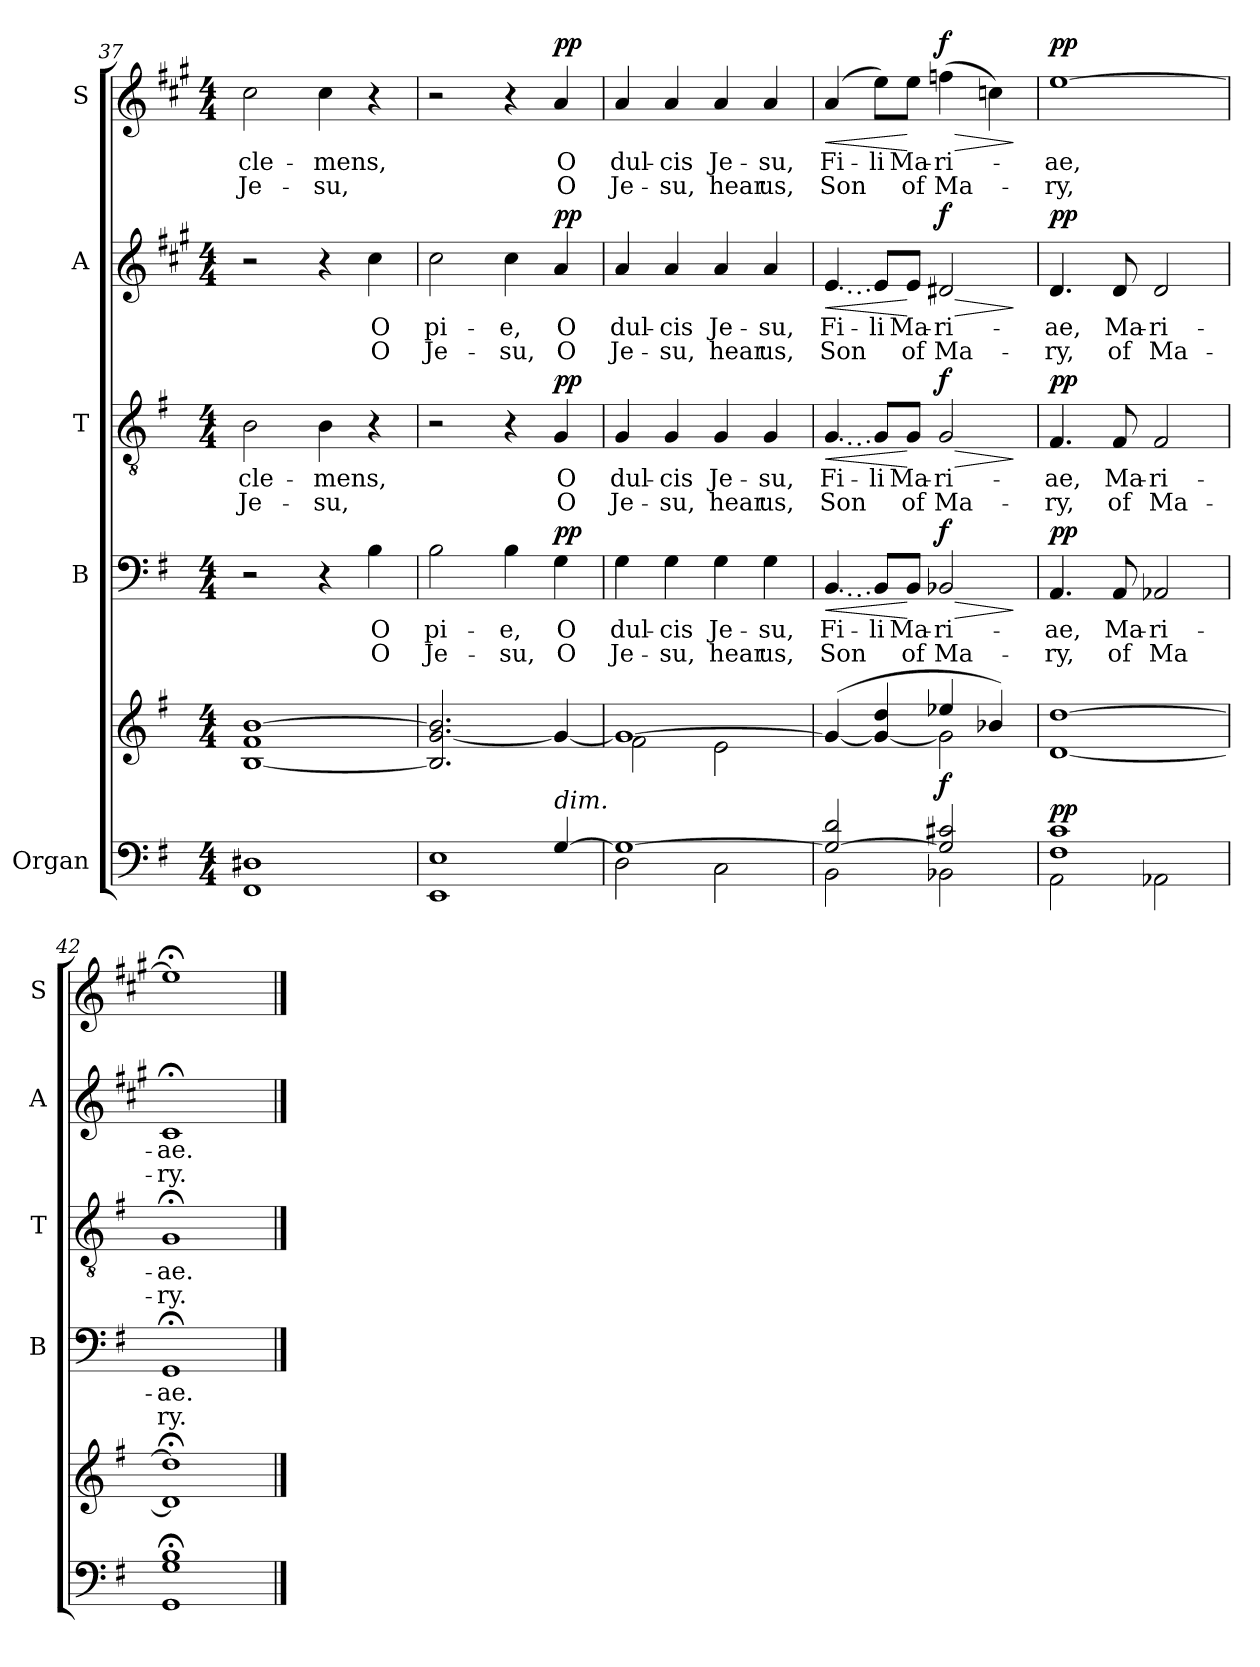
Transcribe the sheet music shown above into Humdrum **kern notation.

**kern	**kern	**dynam	**kern	**text	**text	**dynam	**kern	**text	**text	**dynam	**kern	**text	**text	**dynam	**kern	**text	**text	**dynam
*part5	*part5	*part5	*part4	*part4	*part4	*part4	*part3	*part3	*part3	*part3	*part2	*part2	*part2	*part2	*part1	*part1	*part1	*part1
*staff6	*staff5	*staff5/6	*staff4	*staff4	*staff4	*staff4	*staff3	*staff3	*staff3	*staff3	*staff2	*staff2	*staff2	*staff2	*staff1	*staff1	*staff1	*staff1
*I"Organ	*	*	*I"B	*	*	*	*I"T	*	*	*	*I"A	*	*	*	*I"S	*	*	*
*	*	*	*I'B	*	*	*	*I'T	*	*	*	*I'A	*	*	*	*I'S	*	*	*
*clefF4	*clefG2	*	*clefF4	*	*	*	*clefGv2	*	*	*	*clefG2	*	*	*	*clefG2	*	*	*
*	*	*	*	*	*	*	*	*	*	*	*ITrd1c2	*	*	*	*ITrd1c2	*	*	*
*k[f#]	*k[f#]	*	*k[f#]	*	*	*	*k[f#]	*	*	*	*k[f#]	*	*	*	*k[f#]	*	*	*
*M4/4	*M4/4	*	*M4/4	*	*	*	*M4/4	*	*	*	*M4/4	*	*	*	*M4/4	*	*	*
=37	=37	=37	=37	=37	=37	=37	=37	=37	=37	=37	=37	=37	=37	=37	=37	=37	=37	=37
1FF# 1D#X	[1B 1f# [1b	.	2r	.	.	.	2B\	cle-	Je-	.	2r	.	.	.	2b\	cle-	Je-	.
.	.	.	4r	.	.	.	4B\	mens,	su,	.	4r	.	.	.	4b\	mens,	su,	.
.	.	.	4B\	O	O	.	4r	.	.	.	4b\	O	O	.	4r	.	.	.
=38	=38	=38	=38	=38	=38	=38	=38	=38	=38	=38	=38	=38	=38	=38	=38	=38	=38	=38
*^	*	*	*	*	*	*	*	*	*	*	*	*	*	*	*	*	*	*
2.ryy	1EE 1E	2.B/] [2.g/ 2.b/]	.	2B\	pi-	Je-	.	2r	.	.	.	2b\	pi-	Je-	.	2r	.	.	.
.	.	.	.	4B\	e,	su,	.	4r	.	.	.	4b\	e,	su,	.	4r	.	.	.
!LO:TX:a:i:t=dim.	!	!	!	!	!	!	!	!	!	!	!	!	!	!	!	!	!	!	!
!	!	!	!	!	!	!	!LO:DY:a	!	!	!	!LO:DY:a	!	!	!	!LO:DY:a	!	!	!	!LO:DY:a
[4G/	.	4g/_	.	4G\	O	O	pp	4G/	O	O	pp	4g/	O	O	pp	4g/	O	O	pp
=39	=39	=39	=39	=39	=39	=39	=39	=39	=39	=39	=39	=39	=39	=39	=39	=39	=39	=39	=39
*	*	*^	*	*	*	*	*	*	*	*	*	*	*	*	*	*	*	*	*
1G_	2D\	1g_	2f#\	.	4G\	dul-	Je-	.	4G/	dul-	Je-	.	4g/	dul-	Je-	.	4g/	dul-	Je-	.
.	.	.	.	.	4G\	cis	su,	.	4G/	cis	su,	.	4g/	cis	su,	.	4g/	cis	su,	.
.	2C\	.	2e\	.	4G\	Je-	hear	.	4G/	Je-	hear	.	4g/	Je-	hear	.	4g/	Je-	hear	.
.	.	.	.	.	4G\	su,	us,	.	4G/	su,	us,	.	4g/	su,	us,	.	4g/	su,	us,	.
!!LO:LB:g=z
=40	=40	=40	=40	=40	=40	=40	=40	=40	=40	=40	=40	=40	=40	=40	=40	=40	=40	=40	=40	=40
!	!	!	!	!	!LO:T:dot	!	!	!LO:HP:b	!LO:T:dot	!	!	!LO:HP:b	!LO:T:dot	!	!	!LO:HP:b	!	!	!	!LO:HP:b
2G/_ 2d/	2BB\	(4g/_	2ryy	.	[4BB/	Fi-	Son	<	[4G/	Fi-	-Son	<	[4d/	Fi-	Son	<	(4g/	Fi-	Son	<
.	.	4g/_ 4dd/	.	.	8BB/L]	li	.	.	8G/L]	li	.	.	8d/L]	li	.	.	8dd\L)	li	.	.
.	.	.	.	.	8BB/J	Ma-	of	[	8G/J	Ma-	of	[	8d/J	Ma-	of	[	8dd\J	Ma-	of	[
!	!	!	!	!LO:DY:a=2	!	!	!	!LO:HP:b	!	!	!	!LO:HP:b	!	!	!	!LO:HP:b	!	!	!	!LO:HP:b
!	!	!	!	!	!	!	!	!LO:DY:n=1:a	!	!	!	!LO:DY:n=1:a	!	!	!	!LO:DY:n=1:a	!	!	!	!LO:DY:n=1:a
2G/] 2c#X/	2BB-X\	2g\]	4ee-X/	f	2BB-X/	ri-	Ma-	> f	2G/	ri-	Ma-	> f	2c#X/	ri-	Ma-	> f	(>4ee-X\	ri-	Ma-	> f
.	.	.	4b-X/)	.	.	.	.	.	.	.	.	.	.	.	.	.	4b-X\)	.	.	.
*v	*v	*	*	*	*	*	*	*	*	*	*	*	*	*	*	*	*	*	*	*
*	*v	*v	*	*	*	*	*	*	*	*	*	*	*	*	*	*	*	*	*
.	.	.	.	.	.	]	.	.	.	]	.	.	.	]	.	.	.	]
=41	=41	=41	=41	=41	=41	=41	=41	=41	=41	=41	=41	=41	=41	=41	=41	=41	=41	=41
*^	*^	*	*	*	*	*	*	*	*	*	*	*	*	*	*	*	*	*
!	!	!	!	!LO:DY:a=2	!	!	!	!LO:DY:a	!	!	!	!LO:DY:a	!	!	!	!LO:DY:a	!	!	!	!LO:DY:a
1F# 1c	2AA\	[1dd	[1d	pp	4.AA/	ae,	ry,	pp	4.F#/	ae,	ry,	pp	4.c/	ae,	ry,	pp	[1dd	ae,	ry,	pp
.	.	.	.	.	8AA/	Ma-	of	.	8F#/	Ma-	of	.	8c/	Ma-	of	.	.	.	.	.
.	2AA-X\	.	.	.	2AA-X/	ri-	Ma	.	2F#/	ri-	Ma-	.	2c/	ri-	Ma-	.	.	.	.	.
*v	*v	*	*	*	*	*	*	*	*	*	*	*	*	*	*	*	*	*	*	*
=42	=42	=42	=42	=42	=42	=42	=42	=42	=42	=42	=42	=42	=42	=42	=42	=42	=42	=42	=42
1GG; 1G; 1B;	1dd;<]	1d]	.	1GG;<	ae.	ry.	.	1G;<	ae.	ry.	.	1B;<	ae.	ry.	.	1dd;<]	.	.	.
*	*v	*v	*	*	*	*	*	*	*	*	*	*	*	*	*	*	*	*	*
==	==	==	==	==	==	==	==	==	==	==	==	==	==	==	==	==	==	==
*-	*-	*-	*-	*-	*-	*-	*-	*-	*-	*-	*-	*-	*-	*-	*-	*-	*-	*-
